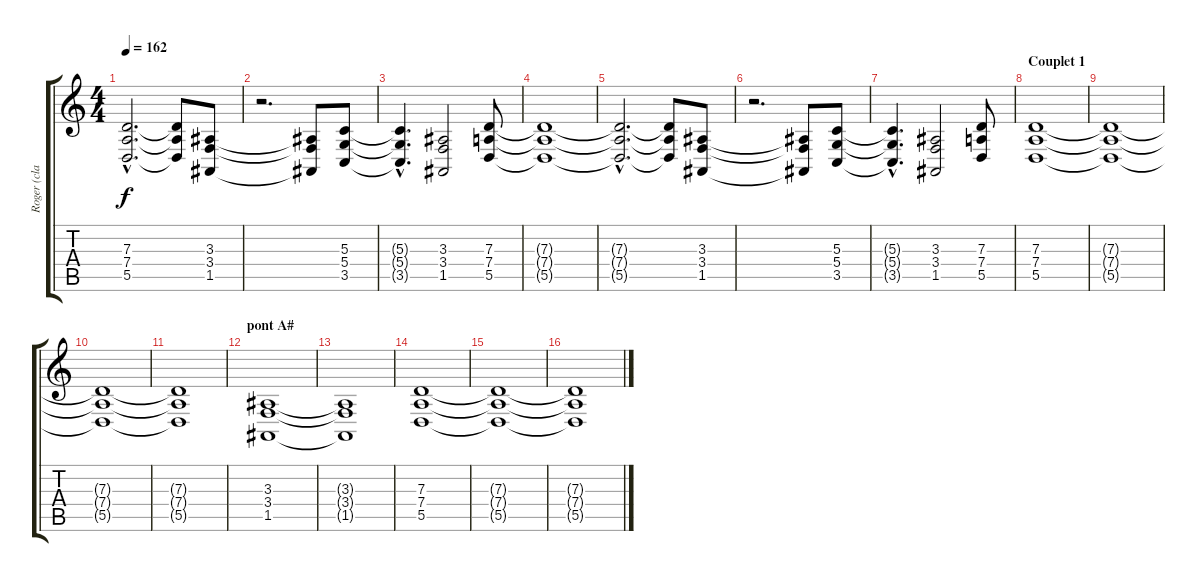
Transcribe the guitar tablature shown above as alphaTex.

\track ("Roger (clavier)" "Roger (cla") {instrument stringensemble1}
\staff {score tabs}
\tuning (E4 B3 G3 D3 A2 E2) {hide}
\ts (4 4)
\tempo 162
\clef g2
\ks c
(7.3{hac} 7.4{hac} 5.5{hac}).2{d dy f} (7.3{t} 7.4{t} 5.5{t}).8 (3.3 3.4 1.5).8 |
r.2{d} (3.3{t} 3.4{t} 1.5{t}).8 (5.3 5.4 3.5).8 |
(5.3{hac t} 5.4{hac t} 3.5{hac t}).4{d} (3.3 3.4 1.5).2 (7.3 7.4 5.5).8 |
(7.3{t} 7.4{t} 5.5{t}).1 |
(7.3{hac t} 7.4{hac t} 5.5{hac t}).2{d} (7.3{t} 7.4{t} 5.5{t}).8 (3.3 3.4 1.5).8 |
r.2{d} (3.3{t} 3.4{t} 1.5{t}).8 (5.3 5.4 3.5).8 |
(5.3{hac t} 5.4{hac t} 3.5{hac t}).4{d} (3.3 3.4 1.5).2 (7.3 7.4 5.5).8 |
\section ("" "Couplet 1")
(7.3 7.4 5.5).1 |
(7.3{t} 7.4{t} 5.5{t}).1 |
(7.3{t} 7.4{t} 5.5{t}).1 |
(7.3{t} 7.4{t} 5.5{t}).1 |
\section ("" "pont A#")
(3.3 3.4 1.5).1 |
(3.3{t} 3.4{t} 1.5{t}).1 |
(7.3 7.4 5.5).1 |
(7.3{t} 7.4{t} 5.5{t}).1 |
(7.3{t} 7.4{t} 5.5{t}).1
